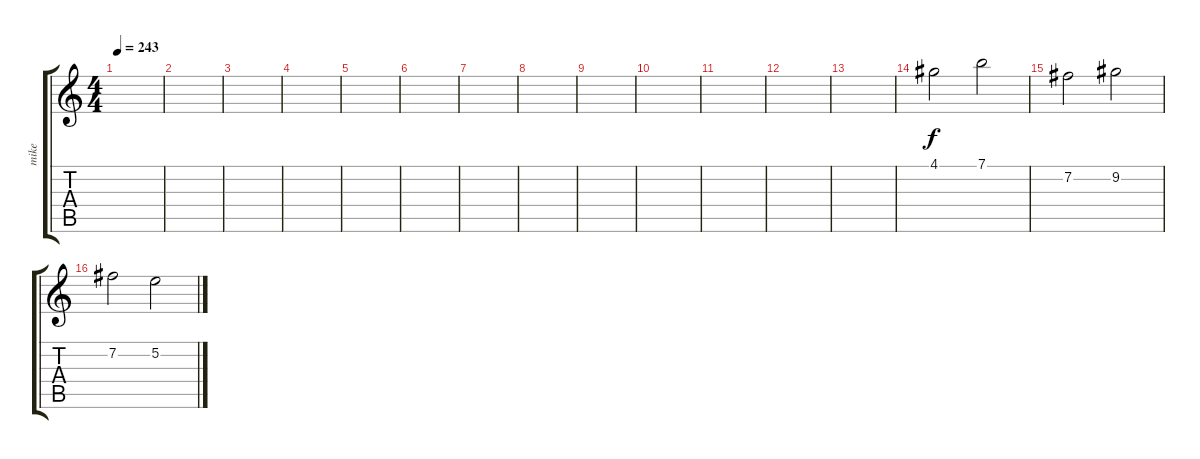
\track ("mike" "mike") {instrument electricguitarjazz}
\staff {score tabs}
\tuning (E4 B3 G3 D3 A2 E2) {hide}
\ts (4 4)
\tempo 243
\clef g2
\ks c
|
|
|
|
|
|
|
|
|
|
|
|
|
4.1.2 7.1.2 |
7.2.2 9.2.2 |
7.2.2 5.2.2
